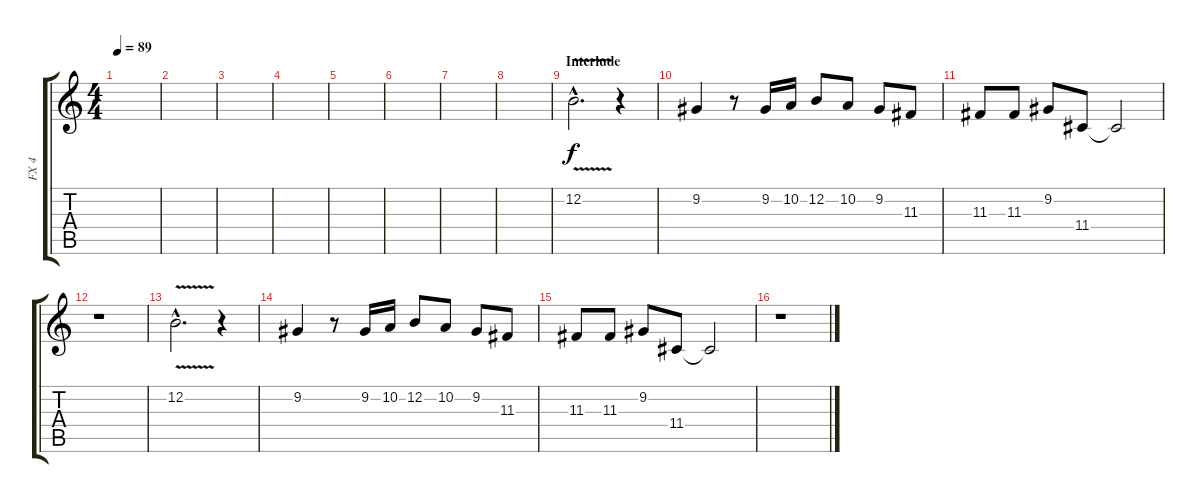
\track ("FX 4" "FX 4") {instrument fx4atmosphere}
\staff {score tabs}
\tuning (E4 B3 G3 D3 A2 E2) {hide}
\ts (4 4)
\tempo 89
\clef g2
\ks c
|
|
|
|
|
|
|
|
\section ("" "Interlude")
12.2{v hac}.2{d} r.4 |
9.2.4 r.8 9.2.16 10.2.16 12.2.8 10.2.8 9.2.8 11.3.8 |
11.3.8 11.3.8 9.2.8 11.4.8 11.4{t}.2 |
r.1 |
12.2{v hac}.2{d} r.4 |
9.2.4 r.8 9.2.16 10.2.16 12.2.8 10.2.8 9.2.8 11.3.8 |
11.3.8 11.3.8 9.2.8 11.4.8 11.4{t}.2 |
r.1
